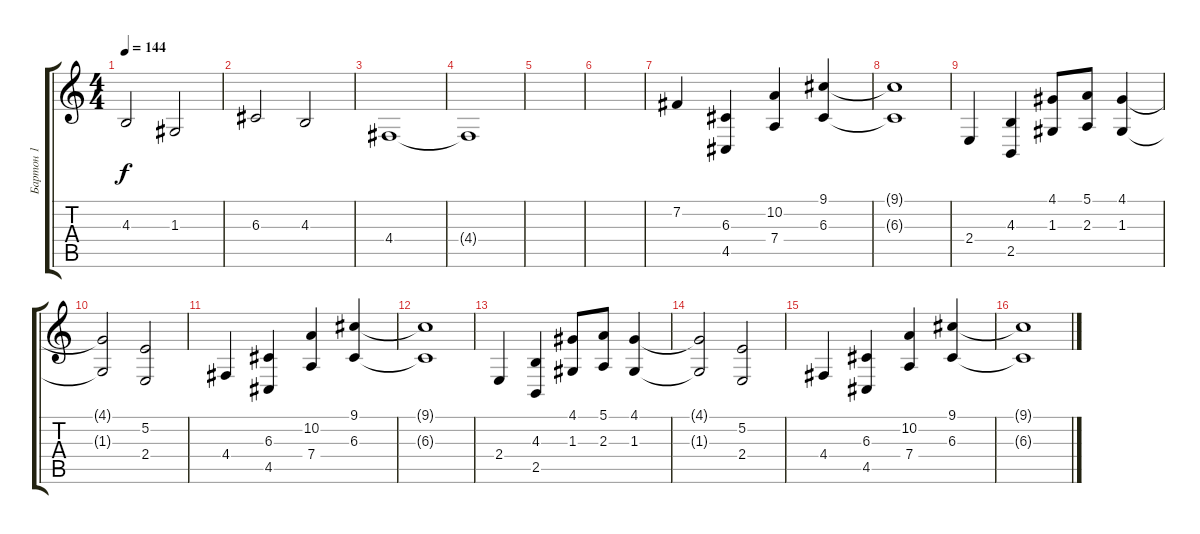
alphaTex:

\track ("Бартон 1" "Бартон 1") {instrument choiraahs}
\staff {score tabs}
\tuning (E4 B3 G3 D3 A2 E2) {hide}
\ts (4 4)
\tempo 144
\clef g2
\ks c
4.3.2{dy f} 1.3.2 |
6.3.2 4.3.2 |
4.4.1 |
4.4{t}.1 |
|
|
7.2.4{instrument musicbox} (6.3 4.5).4 (10.2 7.4).4 (9.1 6.3).4 |
(9.1{t} 6.3{t}).1 |
2.4.4 (4.3 2.5).4 (4.1 1.3).8 (5.1 2.3).8 (4.1 1.3).4 |
(4.1{t} 1.3{t}).2 (5.2 2.4).2 |
4.4.4 (6.3 4.5).4 (10.2 7.4).4 (9.1 6.3).4 |
(9.1{t} 6.3{t}).1 |
2.4.4 (4.3 2.5).4 (4.1 1.3).8 (5.1 2.3).8 (4.1 1.3).4 |
(4.1{t} 1.3{t}).2 (5.2 2.4).2 |
4.4.4 (6.3 4.5).4 (10.2 7.4).4 (9.1 6.3).4 |
(9.1{t} 6.3{t}).1
